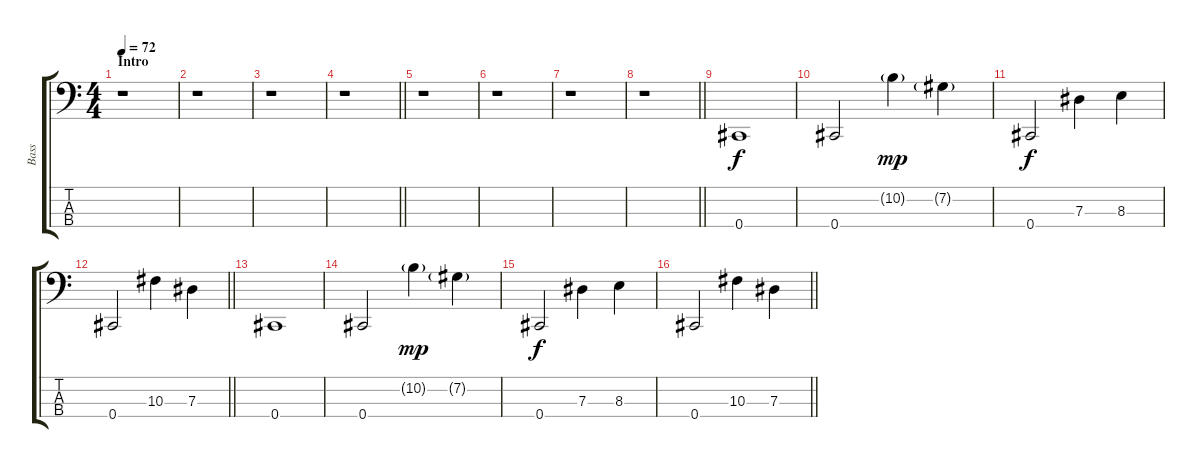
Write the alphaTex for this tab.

\track ("Bass" "Bass") {instrument electricbassfinger}
\staff {score tabs}
\tuning (Gb2 Db2 Ab1 Db1) {hide}
\ts (4 4)
\section ("" "Intro")
\tempo 72
\clef f4
\ks c
r.1{dy f instrument electricbassfinger} |
r.1 |
r.1 |
\barLineRight lightlight
r.1 |
\section ("" "")
r.1 |
r.1 |
r.1 |
\barLineRight lightlight
r.1 |
\section ("" "")
0.4.1 |
0.4.2 10.2{g}.4{dy mp} 7.2{g}.4 |
0.4.2{dy f} 7.3.4 8.3.4 |
\barLineRight lightlight
0.4.2 10.3.4 7.3.4 |
\section ("" "")
0.4.1 |
0.4.2 10.2{g}.4{dy mp} 7.2{g}.4 |
0.4.2{dy f} 7.3.4 8.3.4 |
\barLineRight lightlight
0.4.2 10.3.4 7.3.4
